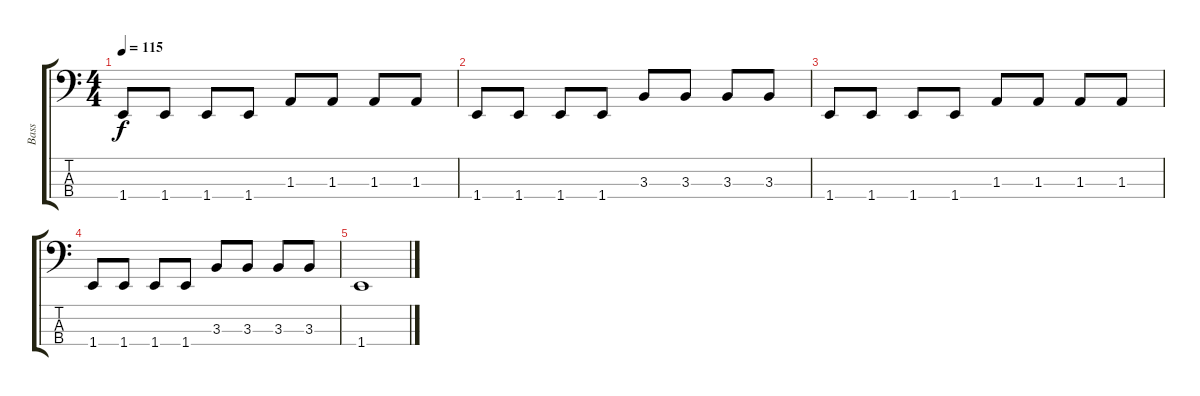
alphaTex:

\track ("Bass" "Bass") {instrument electricbassfinger}
\staff {score tabs}
\tuning (Gb2 Db2 Ab1 Eb1) {hide}
\ts (4 4)
\tempo 115
\clef f4
\ks c
1.4.8{dy f} 1.4.8 1.4.8 1.4.8 1.3.8 1.3.8 1.3.8 1.3.8 |
1.4.8 1.4.8 1.4.8 1.4.8 3.3.8 3.3.8 3.3.8 3.3.8 |
1.4.8 1.4.8 1.4.8 1.4.8 1.3.8 1.3.8 1.3.8 1.3.8 |
1.4.8 1.4.8 1.4.8 1.4.8 3.3.8 3.3.8 3.3.8 3.3.8 |
1.4.1
